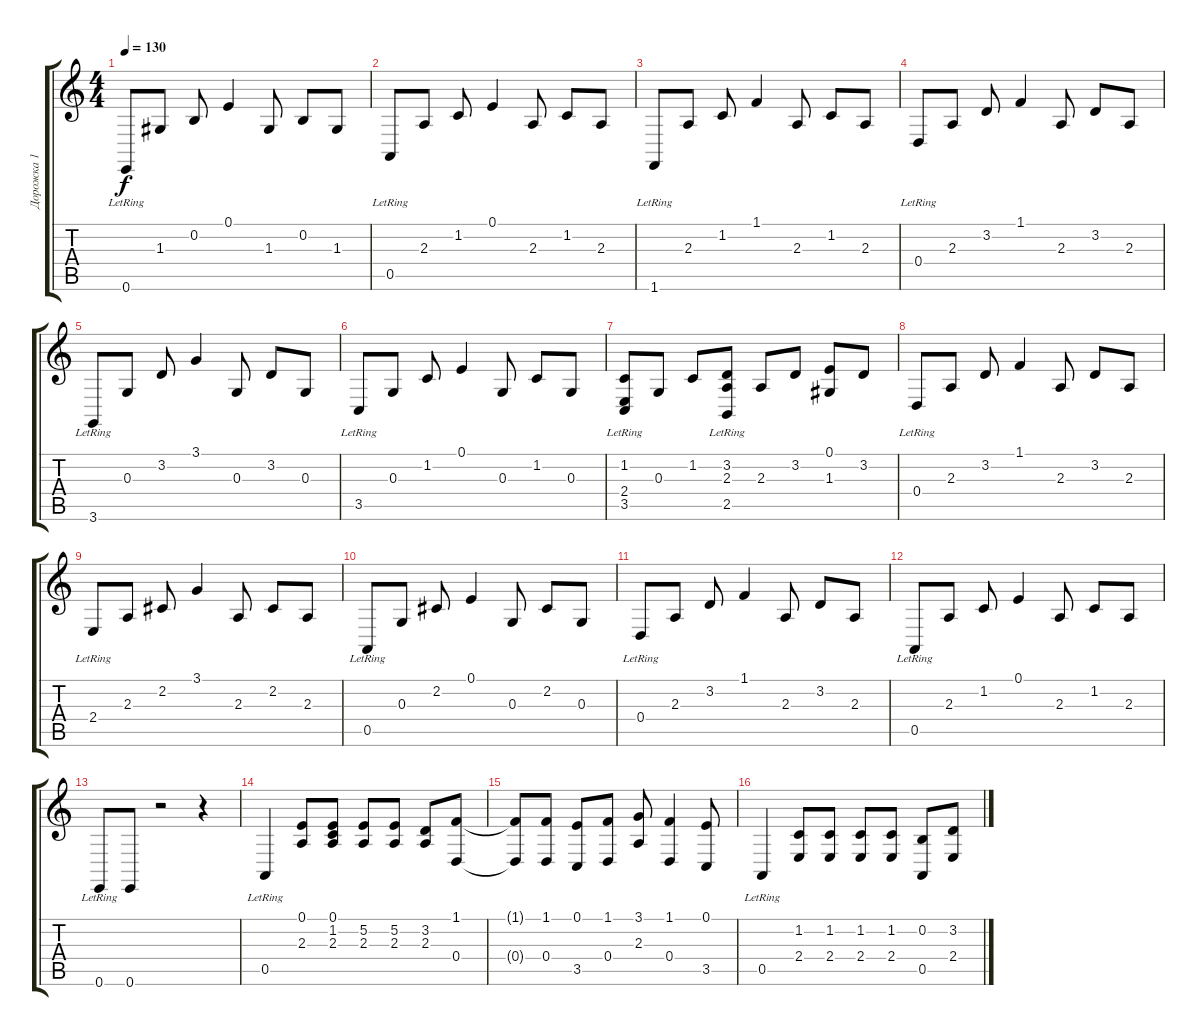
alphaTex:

\track ("Дорожка 1" "Дорожка 1") {instrument brightacousticpiano}
\staff {score tabs}
\tuning (E4 B3 G3 D3 A2 E2) {hide}
\ts (4 4)
\tempo 130
\clef g2
\ks c
0.6{lr}.8{dy f} 1.3.8 0.2.8 0.1.4 1.3.8 0.2.8 1.3.8 |
0.5{lr}.8 2.3.8 1.2.8 0.1.4 2.3.8 1.2.8 2.3.8 |
1.6{lr}.8 2.3.8 1.2.8 1.1.4 2.3.8 1.2.8 2.3.8 |
0.4{lr}.8 2.3.8 3.2.8 1.1.4 2.3.8 3.2.8 2.3.8 |
3.6{lr}.8 0.3.8 3.2.8 3.1.4 0.3.8 3.2.8 0.3.8 |
3.5{lr}.8 0.3.8 1.2.8 0.1.4 0.3.8 1.2.8 0.3.8 |
(1.2{lr} 2.4{lr} 3.5{lr}).8 0.3.8 1.2.8 (3.2{lr} 2.3{lr} 2.5{lr}).8 2.3.8 3.2.8 (0.1 1.3).8 3.2.8 |
0.4{lr}.8 2.3.8 3.2.8 1.1.4 2.3.8 3.2.8 2.3.8 |
2.4{lr}.8 2.3.8 2.2.8 3.1.4 2.3.8 2.2.8 2.3.8 |
0.5{lr}.8 0.3.8 2.2.8 0.1.4 0.3.8 2.2.8 0.3.8 |
0.4{lr}.8 2.3.8 3.2.8 1.1.4 2.3.8 3.2.8 2.3.8 |
0.5{lr}.8 2.3.8 1.2.8 0.1.4 2.3.8 1.2.8 2.3.8 |
0.6{lr}.8 0.6.8 r.2 r.4 |
0.5{lr}.4 (0.1 2.3).8 (0.1 1.2 2.3).8 (5.2 2.3).8 (5.2 2.3).8 (3.2 2.3).8 (1.1 0.4).8 |
(1.1{t} 0.4{t}).8 (1.1 0.4).8 (0.1 3.5).8 (1.1 0.4).8 (3.1 2.3).8 (1.1 0.4).4 (0.1 3.5).8 |
0.5{lr}.4 (1.2 2.4).8 (1.2 2.4).8 (1.2 2.4).8 (1.2 2.4).8 (0.2 0.5).8 (3.2 2.4).8
